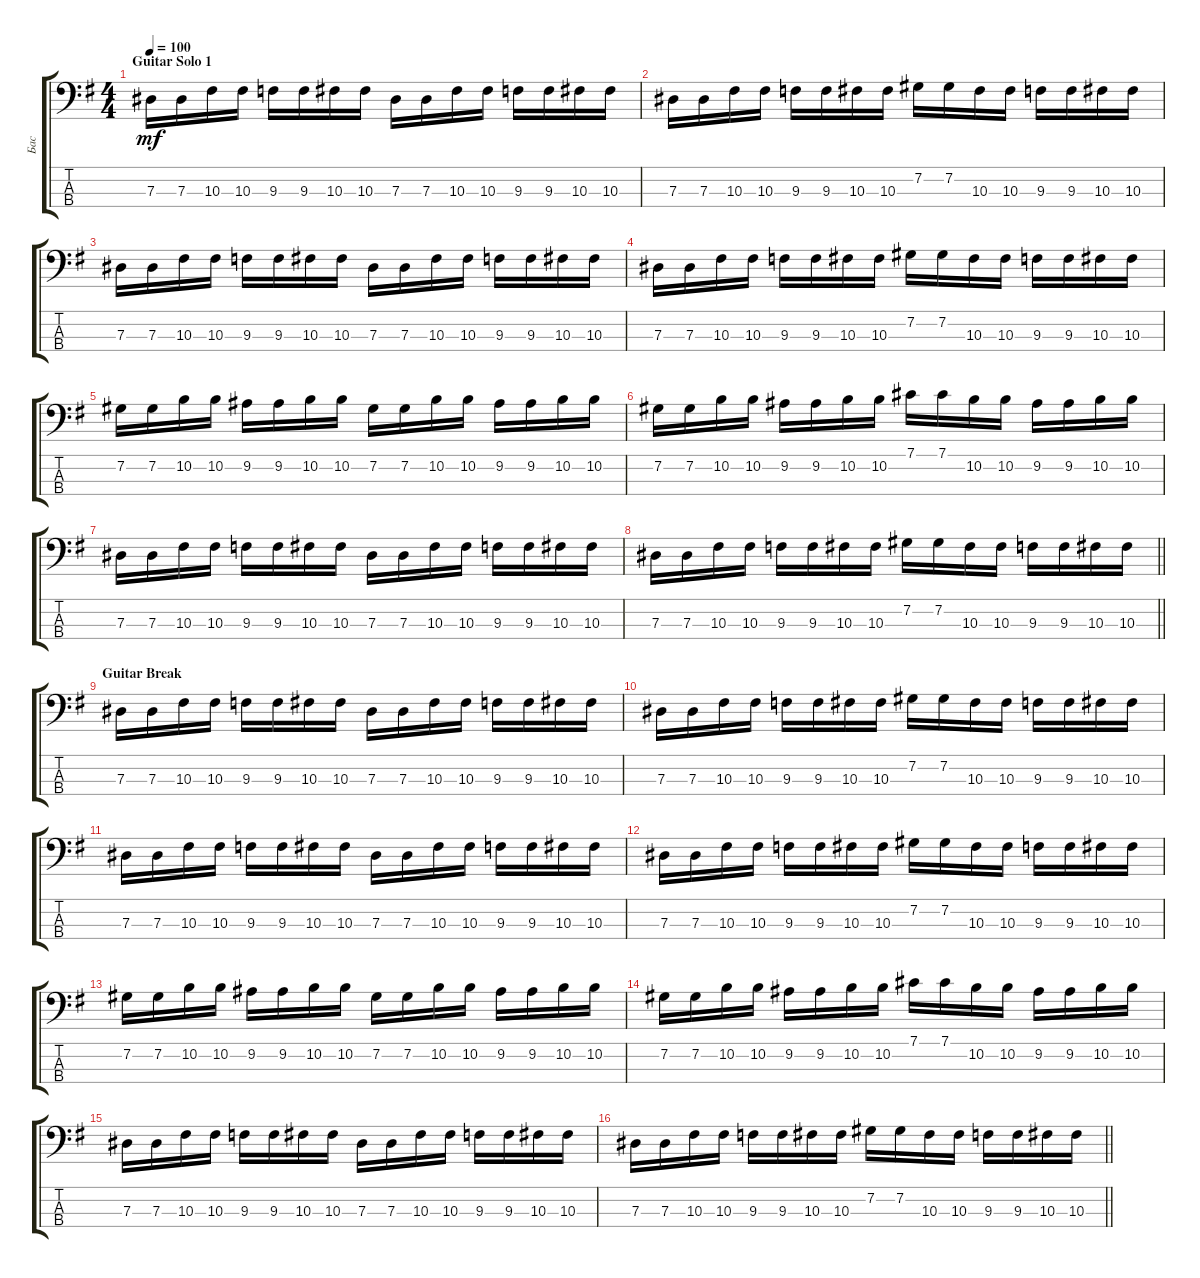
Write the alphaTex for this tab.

\track ("Бас" "Бас") {instrument electricbassfinger}
\staff {score tabs}
\tuning (Gb2 Db2 Ab1 Db1) {hide}
\ts (4 4)
\section ("" "Guitar Solo 1")
\tempo 100
\clef f4
\ks eminor
7.3.16{dy mf} 7.3.16 10.3.16 10.3.16 9.3.16 9.3.16 10.3.16 10.3.16 7.3.16 7.3.16 10.3.16 10.3.16 9.3.16 9.3.16 10.3.16 10.3.16 |
7.3.16 7.3.16 10.3.16 10.3.16 9.3.16 9.3.16 10.3.16 10.3.16 7.2.16 7.2.16 10.3.16 10.3.16 9.3.16 9.3.16 10.3.16 10.3.16 |
7.3.16 7.3.16 10.3.16 10.3.16 9.3.16 9.3.16 10.3.16 10.3.16 7.3.16 7.3.16 10.3.16 10.3.16 9.3.16 9.3.16 10.3.16 10.3.16 |
7.3.16 7.3.16 10.3.16 10.3.16 9.3.16 9.3.16 10.3.16 10.3.16 7.2.16 7.2.16 10.3.16 10.3.16 9.3.16 9.3.16 10.3.16 10.3.16 |
7.2.16 7.2.16 10.2.16 10.2.16 9.2.16 9.2.16 10.2.16 10.2.16 7.2.16 7.2.16 10.2.16 10.2.16 9.2.16 9.2.16 10.2.16 10.2.16 |
7.2.16 7.2.16 10.2.16 10.2.16 9.2.16 9.2.16 10.2.16 10.2.16 7.1.16 7.1.16 10.2.16 10.2.16 9.2.16 9.2.16 10.2.16 10.2.16 |
7.3.16 7.3.16 10.3.16 10.3.16 9.3.16 9.3.16 10.3.16 10.3.16 7.3.16 7.3.16 10.3.16 10.3.16 9.3.16 9.3.16 10.3.16 10.3.16 |
\barLineRight lightlight
7.3.16 7.3.16 10.3.16 10.3.16 9.3.16 9.3.16 10.3.16 10.3.16 7.2.16 7.2.16 10.3.16 10.3.16 9.3.16 9.3.16 10.3.16 10.3.16 |
\section ("" "Guitar Break")
7.3.16 7.3.16 10.3.16 10.3.16 9.3.16 9.3.16 10.3.16 10.3.16 7.3.16 7.3.16 10.3.16 10.3.16 9.3.16 9.3.16 10.3.16 10.3.16 |
7.3.16 7.3.16 10.3.16 10.3.16 9.3.16 9.3.16 10.3.16 10.3.16 7.2.16 7.2.16 10.3.16 10.3.16 9.3.16 9.3.16 10.3.16 10.3.16 |
7.3.16 7.3.16 10.3.16 10.3.16 9.3.16 9.3.16 10.3.16 10.3.16 7.3.16 7.3.16 10.3.16 10.3.16 9.3.16 9.3.16 10.3.16 10.3.16 |
7.3.16 7.3.16 10.3.16 10.3.16 9.3.16 9.3.16 10.3.16 10.3.16 7.2.16 7.2.16 10.3.16 10.3.16 9.3.16 9.3.16 10.3.16 10.3.16 |
7.2.16 7.2.16 10.2.16 10.2.16 9.2.16 9.2.16 10.2.16 10.2.16 7.2.16 7.2.16 10.2.16 10.2.16 9.2.16 9.2.16 10.2.16 10.2.16 |
7.2.16 7.2.16 10.2.16 10.2.16 9.2.16 9.2.16 10.2.16 10.2.16 7.1.16 7.1.16 10.2.16 10.2.16 9.2.16 9.2.16 10.2.16 10.2.16 |
7.3.16 7.3.16 10.3.16 10.3.16 9.3.16 9.3.16 10.3.16 10.3.16 7.3.16 7.3.16 10.3.16 10.3.16 9.3.16 9.3.16 10.3.16 10.3.16 |
\barLineRight lightlight
7.3.16 7.3.16 10.3.16 10.3.16 9.3.16 9.3.16 10.3.16 10.3.16 7.2.16 7.2.16 10.3.16 10.3.16 9.3.16 9.3.16 10.3.16 10.3.16
